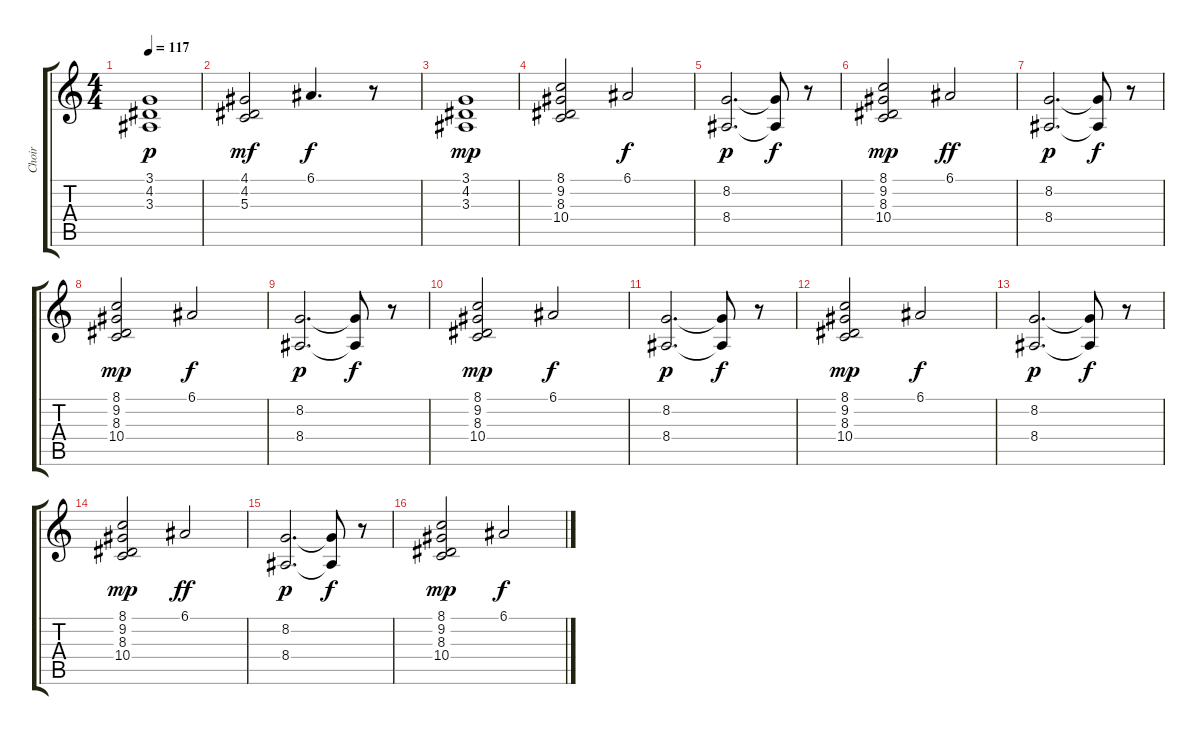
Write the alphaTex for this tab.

\track ("Choir" "Choir") {instrument choiraahs}
\staff {score tabs}
\tuning (E4 B3 G3 D3 A2 E2) {hide}
\ts (4 4)
\tempo 117
\clef g2
\ks c
(3.1 4.2 3.3).1{dy p} |
(4.1 4.2 5.3).2{dy mf} 6.1.4{d dy f} r.8 |
(3.1 4.2 3.3).1{dy mp} |
(8.1 9.2 8.3 10.4).2 6.1.2{dy f} |
(8.2 8.4).2{d dy p} (8.2{t} 8.4{t}).8{dy f} r.8 |
(8.1 9.2 8.3 10.4).2{dy mp} 6.1.2{dy ff} |
(8.2 8.4).2{d dy p} (8.2{t} 8.4{t}).8{dy f} r.8 |
(8.1 9.2 8.3 10.4).2{dy mp} 6.1.2{dy f} |
(8.2 8.4).2{d dy p} (8.2{t} 8.4{t}).8{dy f} r.8 |
(8.1 9.2 8.3 10.4).2{dy mp} 6.1.2{dy f} |
(8.2 8.4).2{d dy p} (8.2{t} 8.4{t}).8{dy f} r.8 |
(8.1 9.2 8.3 10.4).2{dy mp} 6.1.2{dy f} |
(8.2 8.4).2{d dy p} (8.2{t} 8.4{t}).8{dy f} r.8 |
(8.1 9.2 8.3 10.4).2{dy mp} 6.1.2{dy ff} |
(8.2 8.4).2{d dy p} (8.2{t} 8.4{t}).8{dy f} r.8 |
(8.1 9.2 8.3 10.4).2{dy mp} 6.1.2{dy f}
